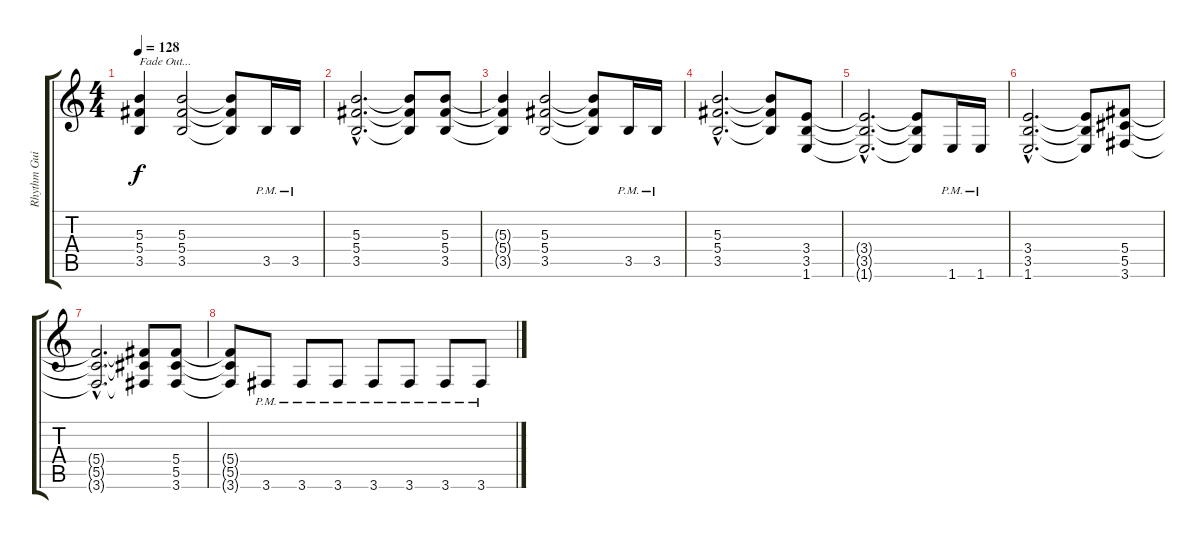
\track ("Rhythm Guitar" "Rhythm Gui") {instrument distortionguitar}
\staff {score tabs}
\tuning (Eb4 Bb3 Gb3 Db3 Ab2 Eb2) {hide}
\ts (4 4)
\tempo 128
\clef g2
\ks c
(5.3 5.4 3.5).4{txt "Fade Out..." dy f volume 8} (5.3 5.4 3.5).2 (5.3{t} 5.4{t} 3.5{t}).8 3.5{pm}.16 3.5{pm}.16 |
(5.3{hac} 5.4{hac} 3.5{hac}).2{d} (5.3{t} 5.4{t} 3.5{t}).8 (5.3 5.4 3.5).8 |
(5.3{t} 5.4{t} 3.5{t}).4 (5.3 5.4 3.5).2 (5.3{t} 5.4{t} 3.5{t}).8 3.5{pm}.16 3.5{pm}.16 |
(5.3{hac} 5.4{hac} 3.5{hac}).2{d volume 5} (5.3{t} 5.4{t} 3.5{t}).8 (3.4 3.5 1.6).8 |
(3.4{hac t} 3.5{hac t} 1.6{hac t}).2{d} (3.4{t} 3.5{t} 1.6{t}).8 1.6{pm}.16 1.6{pm}.16 |
(3.4{hac} 3.5{hac} 1.6{hac}).2{d} (3.4{t} 3.5{t} 1.6{t}).8 (5.4 5.5 3.6).8 |
(5.4{hac t} 5.5{hac t} 3.6{hac t}).2{d volume 1} (5.4{t} 5.5{t} 3.6{t}).8 (5.4 5.5 3.6).8 |
(5.4{t} 5.5{t} 3.6{t}).8 3.6{pm}.8 3.6{pm}.8 3.6{pm}.8 3.6{pm}.8 3.6{pm}.8 3.6{pm}.8 3.6{pm}.8
